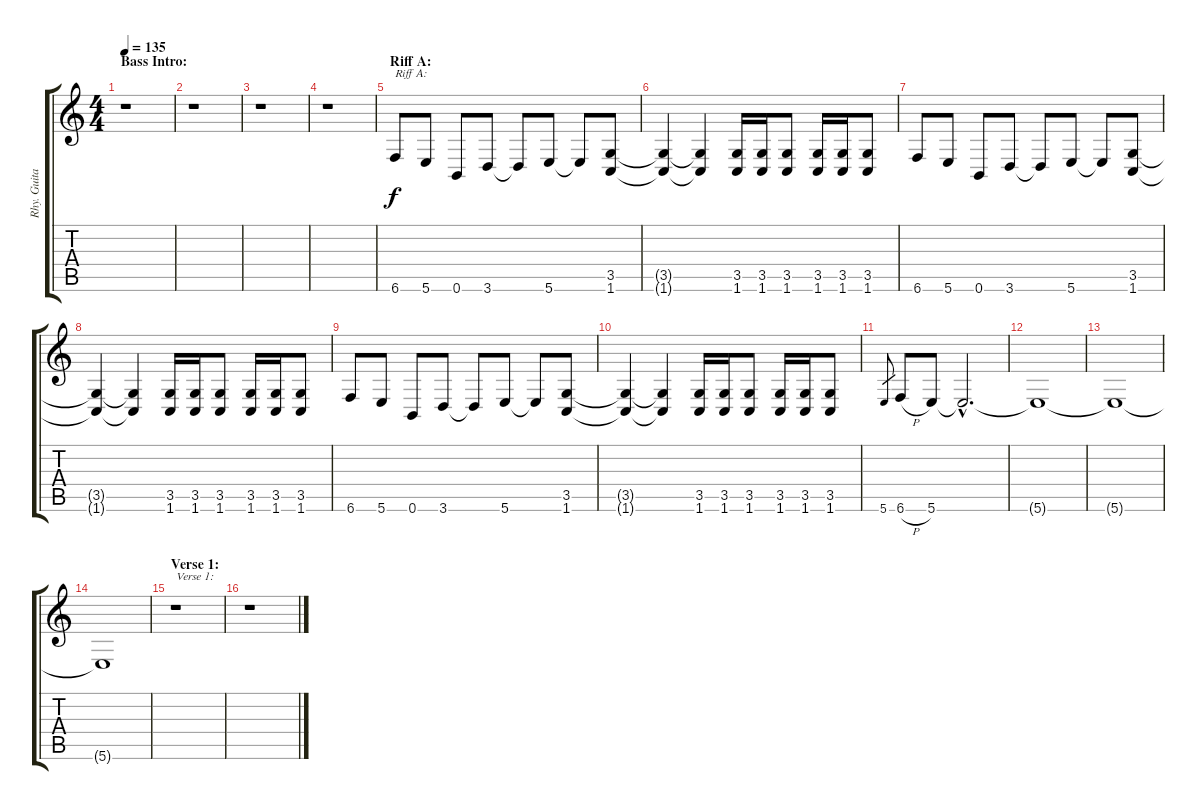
\track ("Rhy. Guitar 1" "Rhy. Guita") {instrument overdrivenguitar}
\staff {score tabs}
\tuning (B3 Gb3 D3 A2 E2 B1) {hide}
\ts (4 4)
\section ("" "Bass Intro:")
\tempo 135
\clef g2
\ks c
r.1{txt "" dy f instrument overdrivenguitar} |
r.1 |
r.1 |
r.1 |
\section ("" "Riff A:")
6.6.8{txt "Riff A:"} 5.6.8 0.6.8 3.6.8 3.6{t}.8 5.6.8 5.6{t}.8 (3.5 1.6).8 |
(3.5{t} 1.6{t}).4 (3.5{t} 1.6{t}).4 (3.5 1.6).16 (3.5 1.6).16 (3.5 1.6).8 (3.5 1.6).16 (3.5 1.6).16 (3.5 1.6).8 |
6.6.8 5.6.8 0.6.8 3.6.8 3.6{t}.8 5.6.8 5.6{t}.8 (3.5 1.6).8 |
(3.5{t} 1.6{t}).4 (3.5{t} 1.6{t}).4 (3.5 1.6).16 (3.5 1.6).16 (3.5 1.6).8 (3.5 1.6).16 (3.5 1.6).16 (3.5 1.6).8 |
6.6.8 5.6.8 0.6.8 3.6.8 3.6{t}.8 5.6.8 5.6{t}.8 (3.5 1.6).8 |
(3.5{t} 1.6{t}).4 (3.5{t} 1.6{t}).4 (3.5 1.6).16 (3.5 1.6).16 (3.5 1.6).8 (3.5 1.6).16 (3.5 1.6).16 (3.5 1.6).8 |
5.6.8{gr} 6.6{h}.8 5.6.8 5.6{hac t}.2{d} |
5.6{t}.1 |
5.6{t}.1 |
5.6{t}.1 |
\section ("" "Verse 1:")
r.1{txt "Verse 1:"} |
r.1
